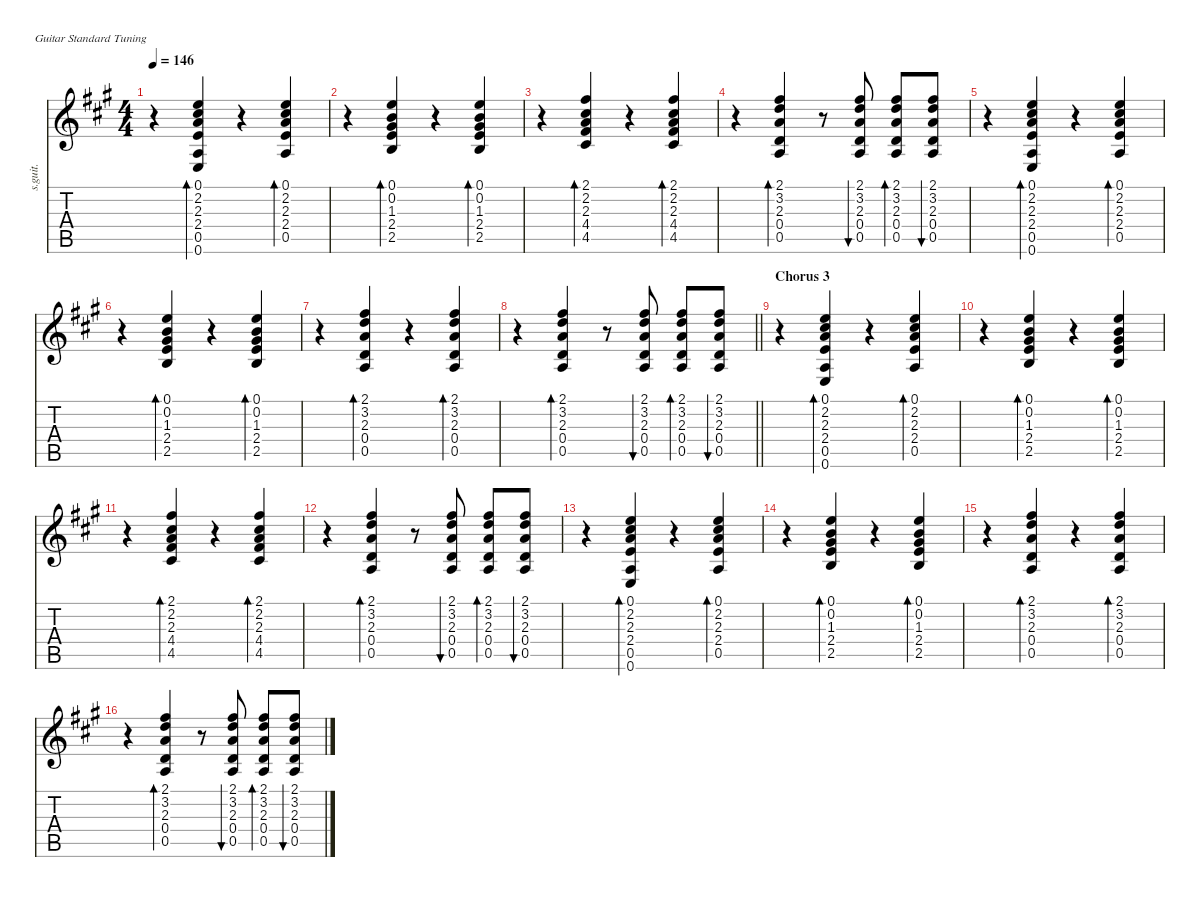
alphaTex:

\defaultSystemsLayout 4
\hideDynamics
\bracketExtendMode nobrackets
\otherSystemsTrackNameOrientation horizontal
\track ("Guitar-hid" "s.guit.") {defaultSystemsLayout 4 instrument acousticguitarsteel}
\staff {score tabs}
\tuning (E4 B3 G3 D3 A2 E2)
\ts (4 4)
\tempo 146
\clef g2
\ks a
r.4{dy f beam Down} (0.1{acc forcenatural} 2.2{acc #} 2.3{acc forcenatural} 2.4{acc forcenatural} 0.5{acc forcenatural} 0.6{acc forcenatural}).4{bd 30 beam Up} r.4{beam Up} (0.1{acc forcenatural} 2.2{acc #} 2.3{acc forcenatural} 2.4{acc forcenatural} 0.5{acc forcenatural}).4{bd 30 beam Up} |
r.4{beam Down} (0.1{acc forcenatural} 0.2{acc forcenatural} 1.3{acc #} 2.4{acc forcenatural} 2.5{acc forcenatural}).4{bd 30 beam Up} r.4{beam Up} (0.1{acc forcenatural} 0.2{acc forcenatural} 1.3{acc #} 2.4{acc forcenatural} 2.5{acc forcenatural}).4{bd 30 beam Up} |
r.4{beam Down} (2.1{acc #} 2.2{acc #} 2.3{acc forcenatural} 4.4{acc #} 4.5{acc #}).4{bd 30 beam Up} r.4{beam Up} (2.1{acc #} 2.2{acc #} 2.3{acc forcenatural} 4.4{acc #} 4.5{acc #}).4{bd 30 beam Up} |
r.4{beam Down} (2.1{acc #} 3.2{acc forcenatural} 2.3{acc forcenatural} 0.4{acc forcenatural} 0.5{acc forcenatural}).4{bd 30 beam Up} r.8{beam Up} (2.1{acc #} 3.2{acc forcenatural} 2.3{acc forcenatural} 0.4{acc forcenatural} 0.5{acc forcenatural}).8{bu 30 beam Up} (2.1{acc #} 3.2{acc forcenatural} 2.3{acc forcenatural} 0.4{acc forcenatural} 0.5{acc forcenatural}).8{bd 30 beam Up} (2.1{acc #} 3.2{acc forcenatural} 2.3{acc forcenatural} 0.4{acc forcenatural} 0.5{acc forcenatural}).8{bu 30 beam Up} |
r.4{beam Down} (0.1{acc forcenatural} 2.2{acc #} 2.3{acc forcenatural} 2.4{acc forcenatural} 0.5{acc forcenatural} 0.6{acc forcenatural}).4{bd 30 beam Up} r.4{beam Up} (0.1{acc forcenatural} 2.2{acc #} 2.3{acc forcenatural} 2.4{acc forcenatural} 0.5{acc forcenatural}).4{bd 30 beam Up} |
r.4{beam Down} (0.1{acc forcenatural} 0.2{acc forcenatural} 1.3{acc #} 2.4{acc forcenatural} 2.5{acc forcenatural}).4{bd 30 beam Up} r.4{beam Up} (0.1{acc forcenatural} 0.2{acc forcenatural} 1.3{acc #} 2.4{acc forcenatural} 2.5{acc forcenatural}).4{bd 30 beam Up} |
r.4{beam Down} (2.1{acc #} 3.2{acc forcenatural} 2.3{acc forcenatural} 0.4{acc forcenatural} 0.5{acc forcenatural}).4{bd 30 beam Up} r.4{beam Up} (2.1{acc #} 3.2{acc forcenatural} 2.3{acc forcenatural} 0.4{acc forcenatural} 0.5{acc forcenatural}).4{bd 30 beam Up} |
\barLineRight lightlight
r.4{beam Down} (2.1{acc #} 3.2{acc forcenatural} 2.3{acc forcenatural} 0.4{acc forcenatural} 0.5{acc forcenatural}).4{bd 30 beam Up} r.8{beam Up} (2.1{acc #} 3.2{acc forcenatural} 2.3{acc forcenatural} 0.4{acc forcenatural} 0.5{acc forcenatural}).8{bu 30 beam Up} (2.1{acc #} 3.2{acc forcenatural} 2.3{acc forcenatural} 0.4{acc forcenatural} 0.5{acc forcenatural}).8{bd 30 beam Up} (2.1{acc #} 3.2{acc forcenatural} 2.3{acc forcenatural} 0.4{acc forcenatural} 0.5{acc forcenatural}).8{bu 30 beam Up} |
\section ("" "Chorus 3")
r.4{beam Down} (0.1{acc forcenatural} 2.2{acc #} 2.3{acc forcenatural} 2.4{acc forcenatural} 0.5{acc forcenatural} 0.6{acc forcenatural}).4{bd 30 beam Up} r.4{beam Up} (0.1{acc forcenatural} 2.2{acc #} 2.3{acc forcenatural} 2.4{acc forcenatural} 0.5{acc forcenatural}).4{bd 30 beam Up} |
r.4{beam Down} (0.1{acc forcenatural} 0.2{acc forcenatural} 1.3{acc #} 2.4{acc forcenatural} 2.5{acc forcenatural}).4{bd 30 beam Up} r.4{beam Up} (0.1{acc forcenatural} 0.2{acc forcenatural} 1.3{acc #} 2.4{acc forcenatural} 2.5{acc forcenatural}).4{bd 30 beam Up} |
r.4{beam Down} (2.1{acc #} 2.2{acc #} 2.3{acc forcenatural} 4.4{acc #} 4.5{acc #}).4{bd 30 beam Up} r.4{beam Up} (2.1{acc #} 2.2{acc #} 2.3{acc forcenatural} 4.4{acc #} 4.5{acc #}).4{bd 30 beam Up} |
r.4{beam Down} (2.1{acc #} 3.2{acc forcenatural} 2.3{acc forcenatural} 0.4{acc forcenatural} 0.5{acc forcenatural}).4{bd 30 beam Up} r.8{beam Up} (2.1{acc #} 3.2{acc forcenatural} 2.3{acc forcenatural} 0.4{acc forcenatural} 0.5{acc forcenatural}).8{bu 30 beam Up} (2.1{acc #} 3.2{acc forcenatural} 2.3{acc forcenatural} 0.4{acc forcenatural} 0.5{acc forcenatural}).8{bd 30 beam Up} (2.1{acc #} 3.2{acc forcenatural} 2.3{acc forcenatural} 0.4{acc forcenatural} 0.5{acc forcenatural}).8{bu 30 beam Up} |
r.4{beam Down} (0.1{acc forcenatural} 2.2{acc #} 2.3{acc forcenatural} 2.4{acc forcenatural} 0.5{acc forcenatural} 0.6{acc forcenatural}).4{bd 30 beam Up} r.4{beam Up} (0.1{acc forcenatural} 2.2{acc #} 2.3{acc forcenatural} 2.4{acc forcenatural} 0.5{acc forcenatural}).4{bd 30 beam Up} |
r.4{beam Down} (0.1{acc forcenatural} 0.2{acc forcenatural} 1.3{acc #} 2.4{acc forcenatural} 2.5{acc forcenatural}).4{bd 30 beam Up} r.4{beam Up} (0.1{acc forcenatural} 0.2{acc forcenatural} 1.3{acc #} 2.4{acc forcenatural} 2.5{acc forcenatural}).4{bd 30 beam Up} |
r.4{beam Down} (2.1{acc #} 3.2{acc forcenatural} 2.3{acc forcenatural} 0.4{acc forcenatural} 0.5{acc forcenatural}).4{bd 30 beam Up} r.4{beam Up} (2.1{acc #} 3.2{acc forcenatural} 2.3{acc forcenatural} 0.4{acc forcenatural} 0.5{acc forcenatural}).4{bd 30 beam Up} |
r.4{beam Down} (2.1{acc #} 3.2{acc forcenatural} 2.3{acc forcenatural} 0.4{acc forcenatural} 0.5{acc forcenatural}).4{bd 30 beam Up} r.8{beam Up} (2.1{acc #} 3.2{acc forcenatural} 2.3{acc forcenatural} 0.4{acc forcenatural} 0.5{acc forcenatural}).8{bu 30 beam Up} (2.1{acc #} 3.2{acc forcenatural} 2.3{acc forcenatural} 0.4{acc forcenatural} 0.5{acc forcenatural}).8{bd 30 beam Up} (2.1{acc #} 3.2{acc forcenatural} 2.3{acc forcenatural} 0.4{acc forcenatural} 0.5{acc forcenatural}).8{bu 30 beam Up}
